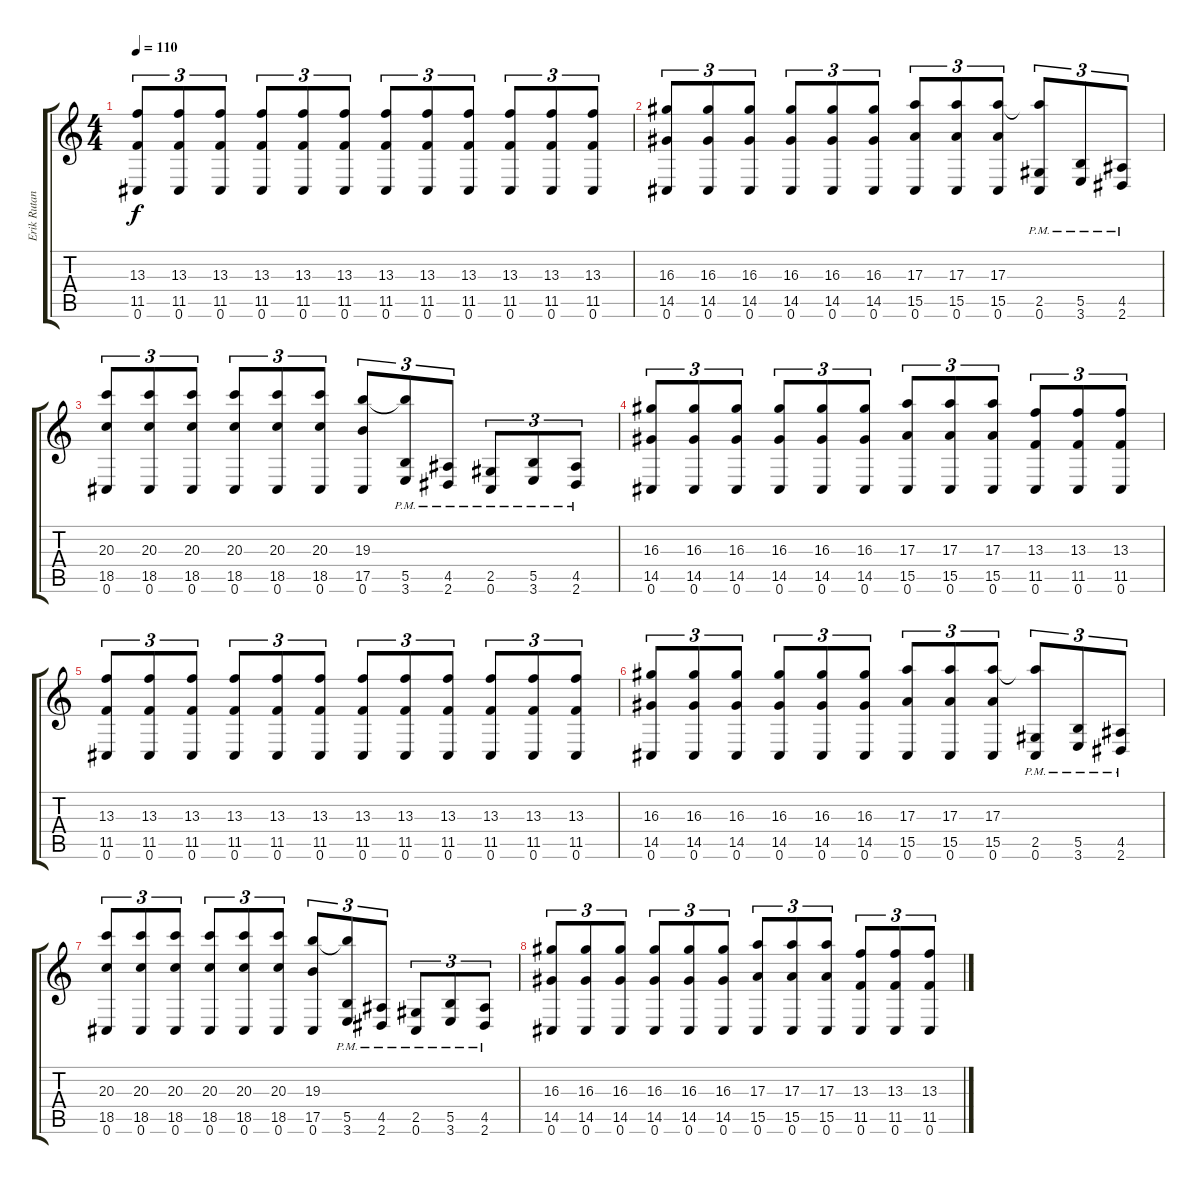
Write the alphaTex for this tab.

\track ("Erik Rutan" "Erik Rutan") {instrument distortionguitar}
\staff {score tabs}
\tuning (Db4 Ab3 E3 B2 Gb2 Db2) {hide}
\ts (4 4)
\tempo 110
\clef g2
\ks c
(13.3 11.5 0.6).8{tu (3 2) dy f} (13.3 11.5 0.6).8{tu (3 2)} (13.3 11.5 0.6).8{tu (3 2)} (13.3 11.5 0.6).8{tu (3 2)} (13.3 11.5 0.6).8{tu (3 2)} (13.3 11.5 0.6).8{tu (3 2)} (13.3 11.5 0.6).8{tu (3 2)} (13.3 11.5 0.6).8{tu (3 2)} (13.3 11.5 0.6).8{tu (3 2)} (13.3 11.5 0.6).8{tu (3 2)} (13.3 11.5 0.6).8{tu (3 2)} (13.3 11.5 0.6).8{tu (3 2)} |
(16.3 14.5 0.6).8{tu (3 2) volume 16} (16.3 14.5 0.6).8{tu (3 2)} (16.3 14.5 0.6).8{tu (3 2)} (16.3 14.5 0.6).8{tu (3 2)} (16.3 14.5 0.6).8{tu (3 2)} (16.3 14.5 0.6).8{tu (3 2)} (17.3 15.5 0.6).8{tu (3 2)} (17.3 15.5 0.6).8{tu (3 2)} (17.3 15.5 0.6).8{tu (3 2)} (17.3{t} 2.5{pm} 0.6{pm}).8{tu (3 2)} (5.5{pm} 3.6{pm}).8{tu (3 2)} (4.5{pm} 2.6{pm}).8{tu (3 2)} |
(20.3 18.5 0.6).8{tu (3 2)} (20.3 18.5 0.6).8{tu (3 2)} (20.3 18.5 0.6).8{tu (3 2)} (20.3 18.5 0.6).8{tu (3 2)} (20.3 18.5 0.6).8{tu (3 2)} (20.3 18.5 0.6).8{tu (3 2)} (19.3 17.5 0.6).8{tu (3 2)} (19.3{t} 5.5{pm} 3.6{pm}).8{tu (3 2)} (4.5{pm} 2.6{pm}).8{tu (3 2)} (2.5{pm} 0.6{pm}).8{tu (3 2)} (5.5{pm} 3.6{pm}).8{tu (3 2)} (4.5{pm} 2.6{pm}).8{tu (3 2)} |
(16.3 14.5 0.6).8{tu (3 2)} (16.3 14.5 0.6).8{tu (3 2)} (16.3 14.5 0.6).8{tu (3 2)} (16.3 14.5 0.6).8{tu (3 2)} (16.3 14.5 0.6).8{tu (3 2)} (16.3 14.5 0.6).8{tu (3 2)} (17.3 15.5 0.6).8{tu (3 2)} (17.3 15.5 0.6).8{tu (3 2)} (17.3 15.5 0.6).8{tu (3 2)} (13.3 11.5 0.6).8{tu (3 2)} (13.3 11.5 0.6).8{tu (3 2)} (13.3 11.5 0.6).8{tu (3 2)} |
(13.3 11.5 0.6).8{tu (3 2)} (13.3 11.5 0.6).8{tu (3 2)} (13.3 11.5 0.6).8{tu (3 2)} (13.3 11.5 0.6).8{tu (3 2)} (13.3 11.5 0.6).8{tu (3 2)} (13.3 11.5 0.6).8{tu (3 2)} (13.3 11.5 0.6).8{tu (3 2)} (13.3 11.5 0.6).8{tu (3 2)} (13.3 11.5 0.6).8{tu (3 2)} (13.3 11.5 0.6).8{tu (3 2)} (13.3 11.5 0.6).8{tu (3 2)} (13.3 11.5 0.6).8{tu (3 2)} |
(16.3 14.5 0.6).8{tu (3 2) volume 16} (16.3 14.5 0.6).8{tu (3 2)} (16.3 14.5 0.6).8{tu (3 2)} (16.3 14.5 0.6).8{tu (3 2)} (16.3 14.5 0.6).8{tu (3 2)} (16.3 14.5 0.6).8{tu (3 2)} (17.3 15.5 0.6).8{tu (3 2)} (17.3 15.5 0.6).8{tu (3 2)} (17.3 15.5 0.6).8{tu (3 2)} (17.3{t} 2.5{pm} 0.6{pm}).8{tu (3 2)} (5.5{pm} 3.6{pm}).8{tu (3 2)} (4.5{pm} 2.6{pm}).8{tu (3 2)} |
(20.3 18.5 0.6).8{tu (3 2)} (20.3 18.5 0.6).8{tu (3 2)} (20.3 18.5 0.6).8{tu (3 2)} (20.3 18.5 0.6).8{tu (3 2)} (20.3 18.5 0.6).8{tu (3 2)} (20.3 18.5 0.6).8{tu (3 2)} (19.3 17.5 0.6).8{tu (3 2)} (19.3{t} 5.5{pm} 3.6{pm}).8{tu (3 2)} (4.5{pm} 2.6{pm}).8{tu (3 2)} (2.5{pm} 0.6{pm}).8{tu (3 2)} (5.5{pm} 3.6{pm}).8{tu (3 2)} (4.5{pm} 2.6{pm}).8{tu (3 2)} |
(16.3 14.5 0.6).8{tu (3 2)} (16.3 14.5 0.6).8{tu (3 2)} (16.3 14.5 0.6).8{tu (3 2)} (16.3 14.5 0.6).8{tu (3 2)} (16.3 14.5 0.6).8{tu (3 2)} (16.3 14.5 0.6).8{tu (3 2)} (17.3 15.5 0.6).8{tu (3 2)} (17.3 15.5 0.6).8{tu (3 2)} (17.3 15.5 0.6).8{tu (3 2)} (13.3 11.5 0.6).8{tu (3 2)} (13.3 11.5 0.6).8{tu (3 2)} (13.3 11.5 0.6).8{tu (3 2)}
